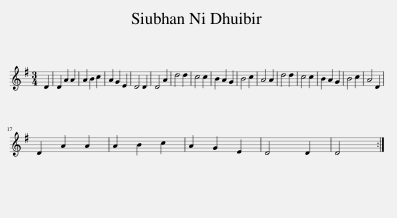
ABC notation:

X:1
L:1/8
M:3/4
I:linebreak $
K:G
V:1 treble
V:1
 D2 | D2 A2 A2 | A2 B2 c2 | A2 G2 E2 | D4 D2 | %5
 D4 A2 | d4 d2 | c4 c2 | B2 A2 G2 | B4 c2 | %10
 A4 A2 | d4 d2 | c4 c2 | B2 A2 G2 | B4 c2 | %15
 A4 D2 |$ D2 A2 A2 | A2 B2 c2 | A2 G2 E2 | D4 D2 | %20
 D4 :| %21
